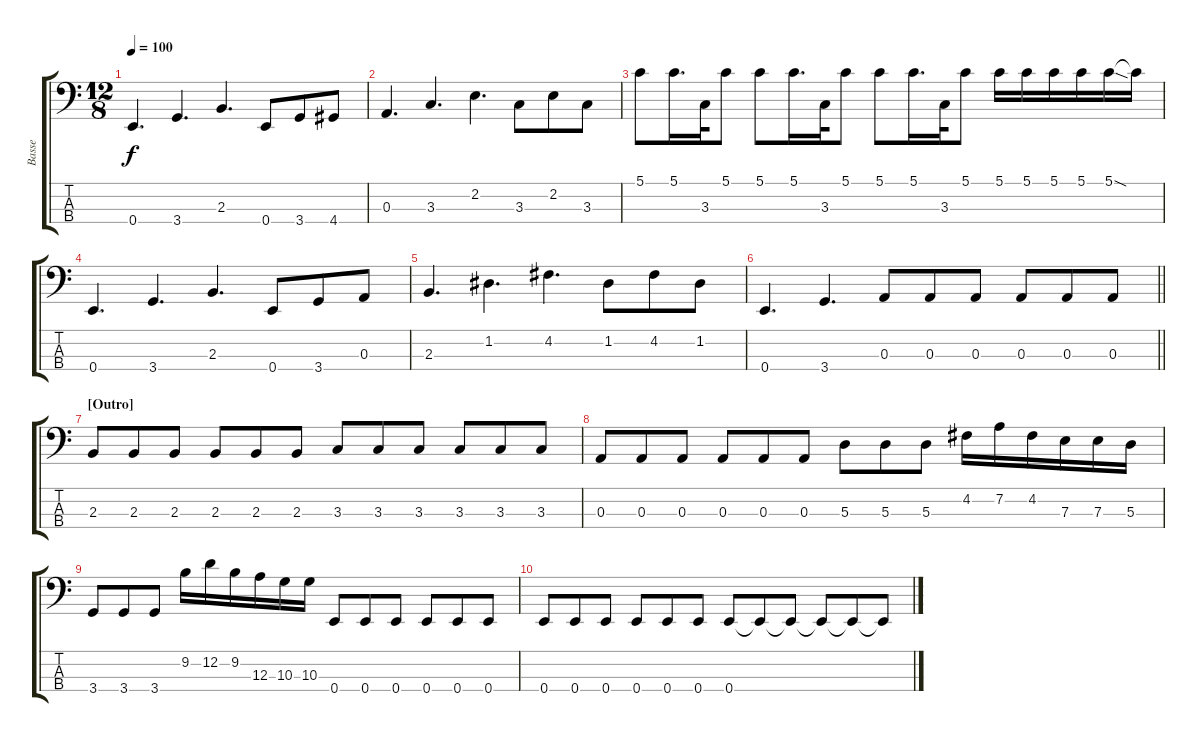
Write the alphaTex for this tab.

\track ("Basse" "Basse") {instrument electricbassfinger}
\staff {score tabs}
\tuning (G2 D2 A1 E1) {hide}
\ts (12 8)
\tempo 100
\clef f4
\ks c
0.4.4{d dy f} 3.4.4{d} 2.3.4{d} 0.4.8 3.4.8 4.4.8 |
0.3.4{d} 3.3.4{d} 2.2.4{d} 3.3.8 2.2.8 3.3.8 |
5.1.8 5.1.16{d} 3.3.32 5.1.8 5.1.8 5.1.16{d} 3.3.32 5.1.8 5.1.8 5.1.16{d} 3.3.32 5.1.8 5.1.16 5.1.16 5.1.16 5.1.16 5.1{sod}.16 5.1{t}.16 |
0.4.4{d} 3.4.4{d} 2.3.4{d} 0.4.8 3.4.8 0.3.8 |
2.3.4{d} 1.2.4{d} 4.2.4{d} 1.2.8 4.2.8 1.2.8 |
\barLineRight lightlight
0.4.4{d} 3.4.4{d} 0.3.8 0.3.8 0.3.8 0.3.8 0.3.8 0.3.8 |
\section ("" "[Outro]")
2.3.8 2.3.8 2.3.8 2.3.8 2.3.8 2.3.8 3.3.8 3.3.8 3.3.8 3.3.8 3.3.8 3.3.8 |
0.3.8 0.3.8 0.3.8 0.3.8 0.3.8 0.3.8 5.3.8 5.3.8 5.3.8 4.2.16 7.2.16 4.2.16 7.3.16 7.3.16 5.3.16 |
3.4.8 3.4.8 3.4.8 9.2.16 12.2.16 9.2.16 12.3.16 10.3.16 10.3.16 0.4.8 0.4.8 0.4.8 0.4.8 0.4.8 0.4.8 |
0.4.8 0.4.8 0.4.8 0.4.8 0.4.8 0.4.8 0.4.8 0.4{t}.8 0.4{t}.8 0.4{t}.8 0.4{t}.8 0.4{t}.8
